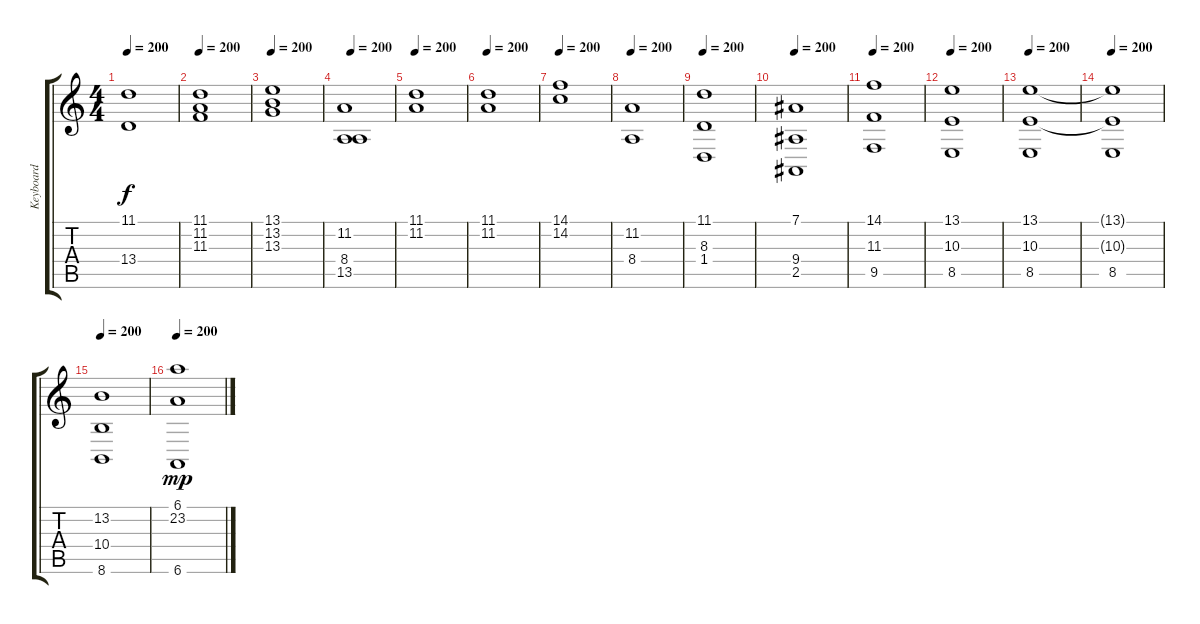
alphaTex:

\track ("Keyboard" "Keyboard") {instrument pad2warm}
\staff {score tabs}
\tuning (Eb4 Bb3 Gb3 Db3 Ab2 Eb2) {hide}
\ts (4 4)
\tempo 200
\clef g2
\ks c
(11.1 13.4).1{dy f} |
\tempo 200
(11.1 11.2 11.3).1 |
\tempo 200
(13.1 13.2 13.3).1 |
\tempo 200
(11.2 8.4 13.5).1 |
\tempo 200
(11.1 11.2).1 |
\tempo 200
(11.1 11.2).1 |
\tempo 200
(14.1 14.2).1 |
\tempo 200
(11.2 8.4).1 |
\tempo 200
(11.1 8.3 1.4).1 |
\tempo 200
(7.1 9.4 2.5).1 |
\tempo 200
(14.1 11.3 9.5).1 |
\tempo 200
(13.1 10.3 8.5).1 |
\tempo 200
(13.1 10.3 8.5).1 |
\tempo 200
(13.1{t} 10.3{t} 8.5).1 |
\tempo 200
(13.2 10.4 8.6).1 |
\tempo 200
(6.1 23.2 6.6).1{dy mp}
